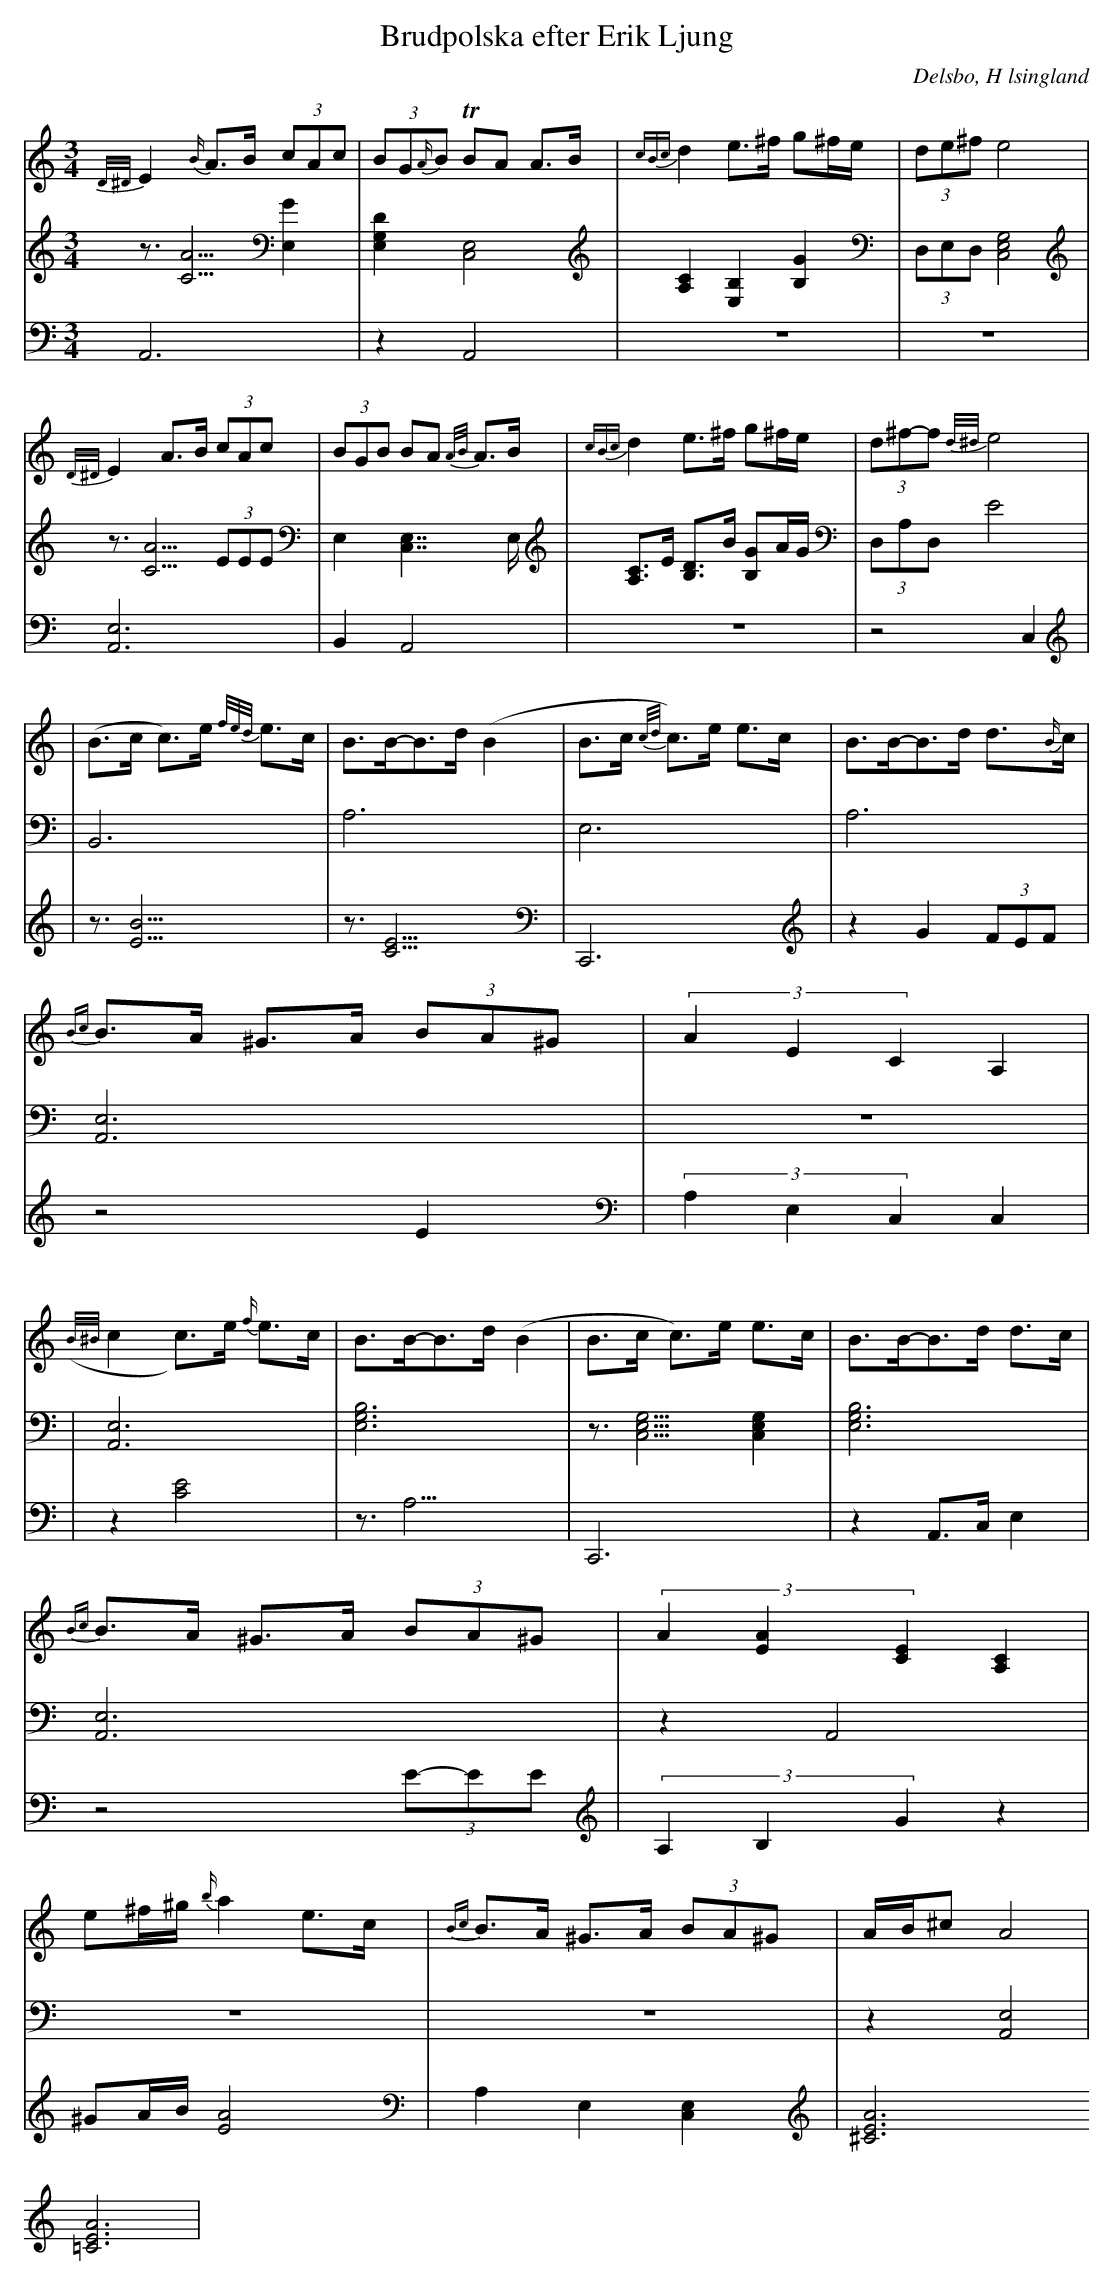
X:1
T: Brudpolska efter Erik Ljung
Q: 105
O: Delsbo, H lsingland
M: 3/4
L: 1/8
K: Am
V:1
V:2
V:3 =Merge
V:1
{D/^D/}E2 {B/}A>B (3cAc| (3BG{A/}B TBA A>B|{cBc}d2 e>^f g^f/e/|(3de^f e4 |
{D/^D/}E2 A>B (3cAc| (3BGB BA {A/B/}A>B|{cBc}d2 e>^f g^f/e/|(3d^f-f {d/^d/}e4 |
|(B>c c)>e {f/e/d/}e>c|B>B-B>d (B2|B>c {c/d/}c)>e e>c|B>B-B>d d>{B/}c|
{Bc}B>A ^G>A (3BA^G|(3A2E2C2 A,2|
({B/^B/}c2 c)>e {f/}e>c|B>B-B>d (B2|B>c c)>e e>c|B>B-B>d d>c|
{Bc}B>A ^G>A (3BA^G|(3A2[A2E2][E2C2] [A,2C2]|
e^f/^g/ {b/}a2 e>c|{Bc}B>A ^G>A (3BA^G|A/B/^c A4|
V:2
z3/2[A5/2C5/2] [E,2G2]|[D2E,2G,2] [C,4E,4]|[A,2C2] [E,2B,2] [B,2G2]|(3D,E,D, [E,4G,4C,4]|
z3/2 [A5/2C5/2] (3EEE|E,2 [C,7/2E,7/2]E,/|[A,C]>E [B,D]>B [B,G]A/G/|(3D,A,D, [E4]|
|[B,,6]|[A,6]|E,6|A,6|
[A,,6E,6]|z6|
|[A,,6E,6]|[E,6G,6B,6]|z3/2[E,5/2G,5/2C,5/2] [E,2G,2C,2]|[E,6G,6B,6]|
[A,,6E,6]|z2 A,,4|
z6|z6|z2 [A,,4E,4]|
V:3
A,,6|z2 A,,4|z6|z6|
[A,,6E,6]|B,,2 A,,4|z6|z4  C,2|
|z3/2[B9/2E9/2]|z3/2[C9/2E9/2]|C,,6|z2 G2 (3FEF|
z4 E2|(3A,2E,2C,2 [C,2]|
|z2 [C4E4]|z3<A,3|C,,6|z2 A,,>C, E,2|
z4 (3E-EE|(3A,2B,2G2 z2|
^GA/B/ [A4E4]|A,2 E,2 [C,2E,2]|[A6^C6E6] [A6=C6E6]|
